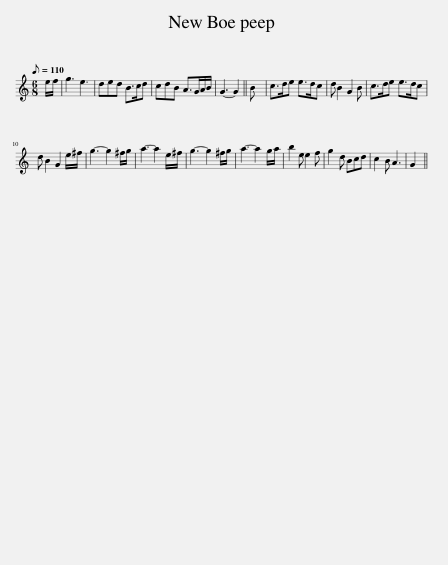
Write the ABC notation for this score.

X:1
L:1/8
Q:1/8=110
M:6/8
I:linebreak $
K:C
V:1 treble
V:1
 e/f/ | g3 e3 | ded B>cd | cdB A>GA/B/ | G3- G2 || %5
 B | c>de e>dc | d B2 G2 B | c>de e>dc |$ d B2 G2 e/^f/ | %10
 g3- g2 ^f/g/ | a3- a2 e/^f/ | g3- g2 ^f/g/ | a3- a2 g/a/ | b2 e e2 f | %15
 g2 d Bcd | c2 B A3 | G2 || %18
